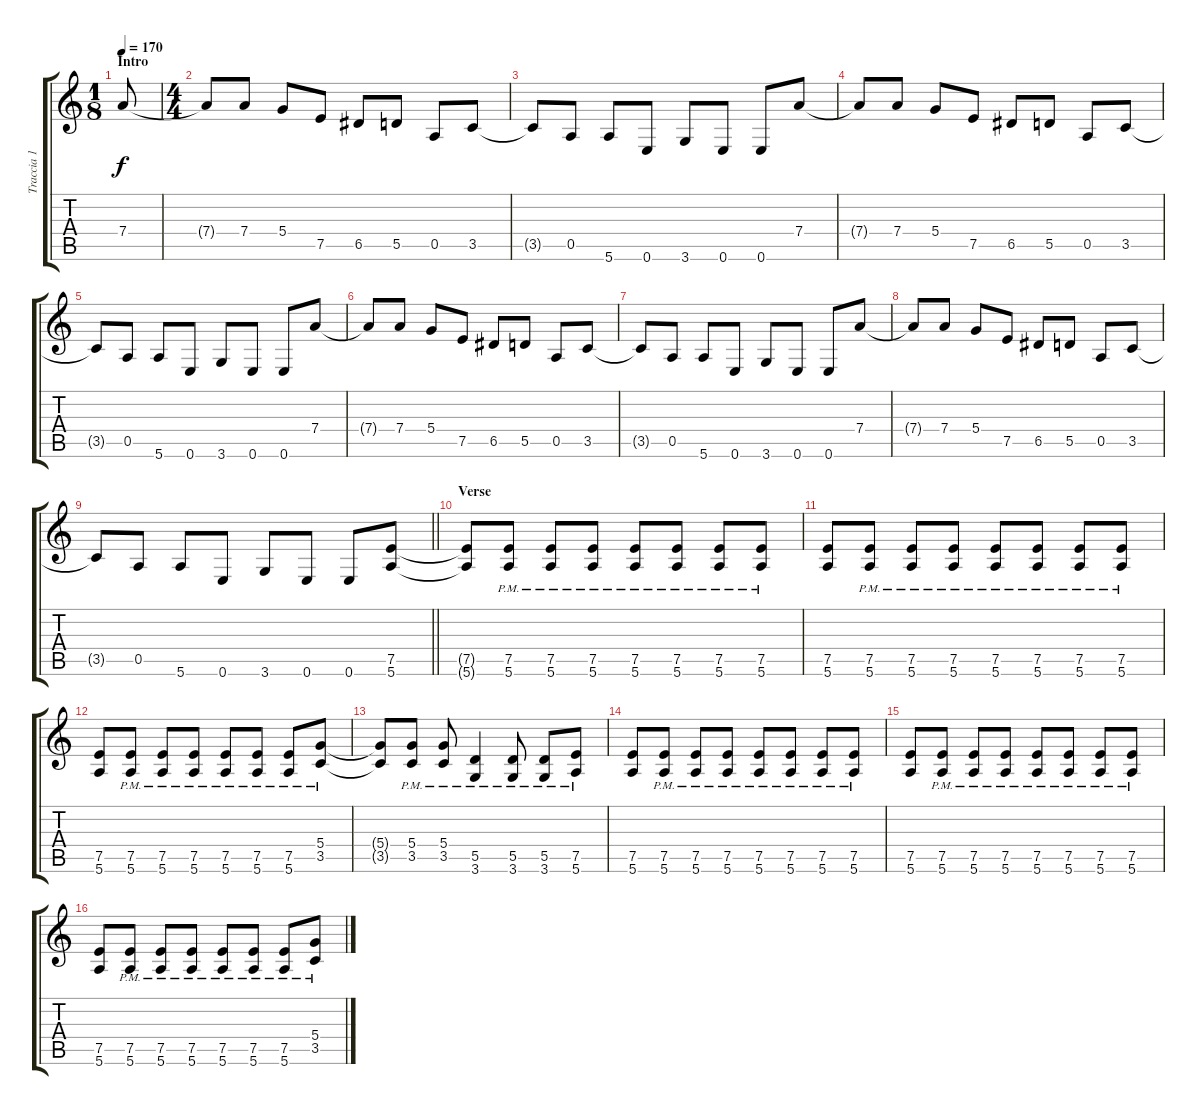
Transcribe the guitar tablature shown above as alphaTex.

\track ("Traccia 1" "Traccia 1") {instrument distortionguitar}
\staff {score tabs}
\tuning (E4 B3 G3 D3 A2 E2) {hide}
\ts (1 8)
\section ("" "Intro")
\tempo 170
\clef g2
\ks c
7.4.8{dy f instrument distortionguitar} |
\ts (4 4)
7.4{t}.8 7.4.8 5.4.8 7.5.8 6.5.8 5.5.8 0.5.8 3.5.8 |
3.5{t}.8 0.5.8 5.6.8 0.6.8 3.6.8 0.6.8 0.6.8 7.4.8 |
7.4{t}.8 7.4.8 5.4.8 7.5.8 6.5.8 5.5.8 0.5.8 3.5.8 |
3.5{t}.8 0.5.8 5.6.8 0.6.8 3.6.8 0.6.8 0.6.8 7.4.8 |
7.4{t}.8 7.4.8 5.4.8 7.5.8 6.5.8 5.5.8 0.5.8 3.5.8 |
3.5{t}.8 0.5.8 5.6.8 0.6.8 3.6.8 0.6.8 0.6.8 7.4.8 |
7.4{t}.8 7.4.8 5.4.8 7.5.8 6.5.8 5.5.8 0.5.8 3.5.8 |
\barLineRight lightlight
3.5{t}.8 0.5.8 5.6.8 0.6.8 3.6.8 0.6.8 0.6.8 (7.5 5.6).8 |
\section ("" "Verse")
(7.5{t} 5.6{t}).8 (7.5{pm} 5.6{pm}).8 (7.5{pm} 5.6{pm}).8 (7.5{pm} 5.6{pm}).8 (7.5{pm} 5.6{pm}).8 (7.5{pm} 5.6{pm}).8 (7.5{pm} 5.6{pm}).8 (7.5{pm} 5.6{pm}).8 |
(7.5 5.6).8 (7.5{pm} 5.6{pm}).8 (7.5{pm} 5.6{pm}).8 (7.5{pm} 5.6{pm}).8 (7.5{pm} 5.6{pm}).8 (7.5{pm} 5.6{pm}).8 (7.5{pm} 5.6{pm}).8 (7.5{pm} 5.6{pm}).8 |
(7.5 5.6).8 (7.5{pm} 5.6{pm}).8 (7.5{pm} 5.6{pm}).8 (7.5{pm} 5.6{pm}).8 (7.5{pm} 5.6{pm}).8 (7.5{pm} 5.6{pm}).8 (7.5{pm} 5.6{pm}).8 (5.4{pm} 3.5{pm}).8 |
(5.4{t} 3.5{t}).8 (5.4{pm} 3.5{pm}).8 (5.4{pm} 3.5{pm}).8 (5.5{pm} 3.6{pm}).4 (5.5{pm} 3.6{pm}).8 (5.5{pm} 3.6{pm}).8 (7.5{pm} 5.6{pm}).8 |
(7.5 5.6).8 (7.5{pm} 5.6{pm}).8 (7.5{pm} 5.6{pm}).8 (7.5{pm} 5.6{pm}).8 (7.5{pm} 5.6{pm}).8 (7.5{pm} 5.6{pm}).8 (7.5{pm} 5.6{pm}).8 (7.5{pm} 5.6{pm}).8 |
(7.5 5.6).8 (7.5{pm} 5.6{pm}).8 (7.5{pm} 5.6{pm}).8 (7.5{pm} 5.6{pm}).8 (7.5{pm} 5.6{pm}).8 (7.5{pm} 5.6{pm}).8 (7.5{pm} 5.6{pm}).8 (7.5{pm} 5.6{pm}).8 |
(7.5 5.6).8 (7.5{pm} 5.6{pm}).8 (7.5{pm} 5.6{pm}).8 (7.5{pm} 5.6{pm}).8 (7.5{pm} 5.6{pm}).8 (7.5{pm} 5.6{pm}).8 (7.5{pm} 5.6{pm}).8 (5.4{pm} 3.5{pm}).8
